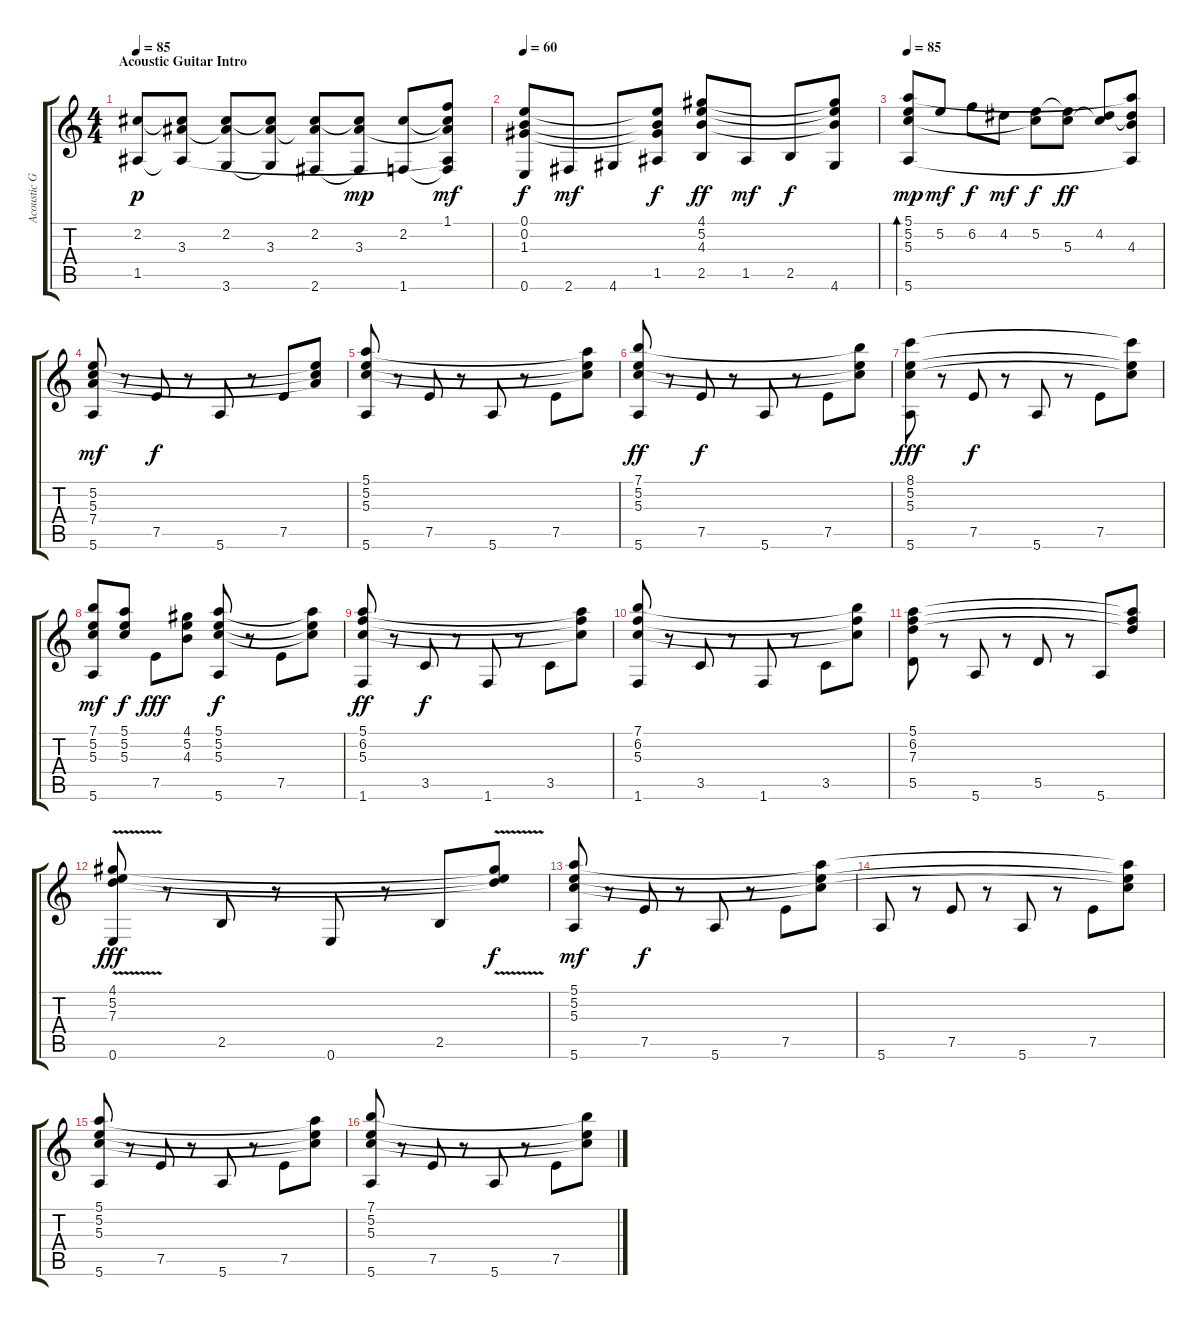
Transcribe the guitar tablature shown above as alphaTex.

\track ("Acoustic Guitar" "Acoustic G") {instrument acousticguitarnylon}
\staff {score tabs}
\tuning (E4 B3 G3 D3 A2 E2) {hide}
\ts (4 4)
\section ("" "Acoustic Guitar Intro")
\tempo 85
\clef g2
\ks c
(2.2 1.5).8{dy p instrument acousticguitarnylon} (2.2{t} 3.3 1.5{t}).8 (2.2 3.3{t} 3.6).8 (2.2{t} 3.3 3.6{t}).8 (2.2 3.3{t} 2.6).8 (2.2{t} 3.3 2.6{t}).8{dy mp} (2.2 1.6).8 (1.1 2.2{t} 3.3{t} 1.5{t} 1.6{t}).8{dy mf} |
\tempo 60
(0.1 0.2 1.3 0.6).8{dy f} 2.6.8{dy mf} 4.6.8 (0.1{t} 0.2{t} 1.3{t} 1.5).8{dy f} (4.1 5.2 4.3 2.5).8{dy ff} 1.5.8{dy mf} 2.5.8{dy f} (4.1{t} 5.2{t} 4.3{t} 4.6).8 |
\tempo 85
(5.1 5.2 5.3 5.6).8{bd 480 dy mp} 5.2.8{dy mf} 6.2.8{dy f} 4.2.8{dy mf} (5.2 5.3{t}).8{dy f} (5.2{t} 5.3).8{dy ff} (4.2 5.3{t}).8 (5.1{t} 4.2{t} 4.3 5.6{t}).8 |
(5.2 5.3 7.4 5.6).8{dy mf} r.8 7.5.8{dy f} r.8 5.6.8 r.8 7.5.8 (5.2{t} 5.3{t} 7.4{t}).8 |
(5.1 5.2 5.3 5.6).8 r.8 7.5.8 r.8 5.6.8 r.8 7.5.8 (5.1{t} 5.2{t} 5.3{t}).8 |
(7.1 5.2 5.3 5.6).8{dy ff} r.8 7.5.8{dy f} r.8 5.6.8 r.8 7.5.8 (7.1{t} 5.2{t} 5.3{t}).8 |
(8.1 5.2 5.3 5.6).8{dy fff} r.8 7.5.8{dy f} r.8 5.6.8 r.8 7.5.8 (8.1{t} 5.2{t} 5.3{t}).8 |
(7.1 5.2 5.3 5.6).8{dy mf} (5.1 5.2 5.3).8{dy f} 7.5.8{dy fff} (4.1 5.2 4.3).8 (5.1 5.2 5.3 5.6).8{dy f} r.8 7.5.8 (5.1{t} 5.2{t} 5.3{t}).8 |
(5.1 6.2 5.3 1.6).8{dy ff} r.8 3.5.8{dy f} r.8 1.6.8 r.8 3.5.8 (5.1{t} 6.2{t} 5.3{t}).8 |
(7.1 6.2 5.3 1.6).8 r.8 3.5.8 r.8 1.6.8 r.8 3.5.8 (7.1{t} 6.2{t} 5.3{t}).8 |
(5.1 6.2 7.3 5.5).8 r.8{balance 0} 5.6.8{balance 16} r.8{balance 0} 5.5.8{balance 8} r.8 5.6.8 (5.1{t} 6.2{t} 7.3{t}).8 |
(4.1{v} 5.2{v} 7.3{v} 0.6{v}).8{dy fff} r.8 2.5.8 r.8 0.6.8 r.8 2.5.8 (4.1{t} 5.2{t} 7.3{t}).8{dy f} |
(5.1 5.2 5.3 5.6).8{dy mf balance 8} r.8 7.5.8{dy f} r.8 5.6.8 r.8 7.5.8 (5.1{t} 5.2{t} 5.3{t}).8 |
5.6.8 r.8 7.5.8 r.8 5.6.8 r.8 7.5.8 (5.1{t} 5.2{t} 5.3{t}).8 |
(5.1 5.2 5.3 5.6).8 r.8 7.5.8 r.8 5.6.8 r.8 7.5.8 (5.1{t} 5.2{t} 5.3{t}).8 |
(7.1 5.2 5.3 5.6).8 r.8 7.5.8 r.8 5.6.8 r.8 7.5.8 (7.1{t} 5.2{t} 5.3{t}).8
